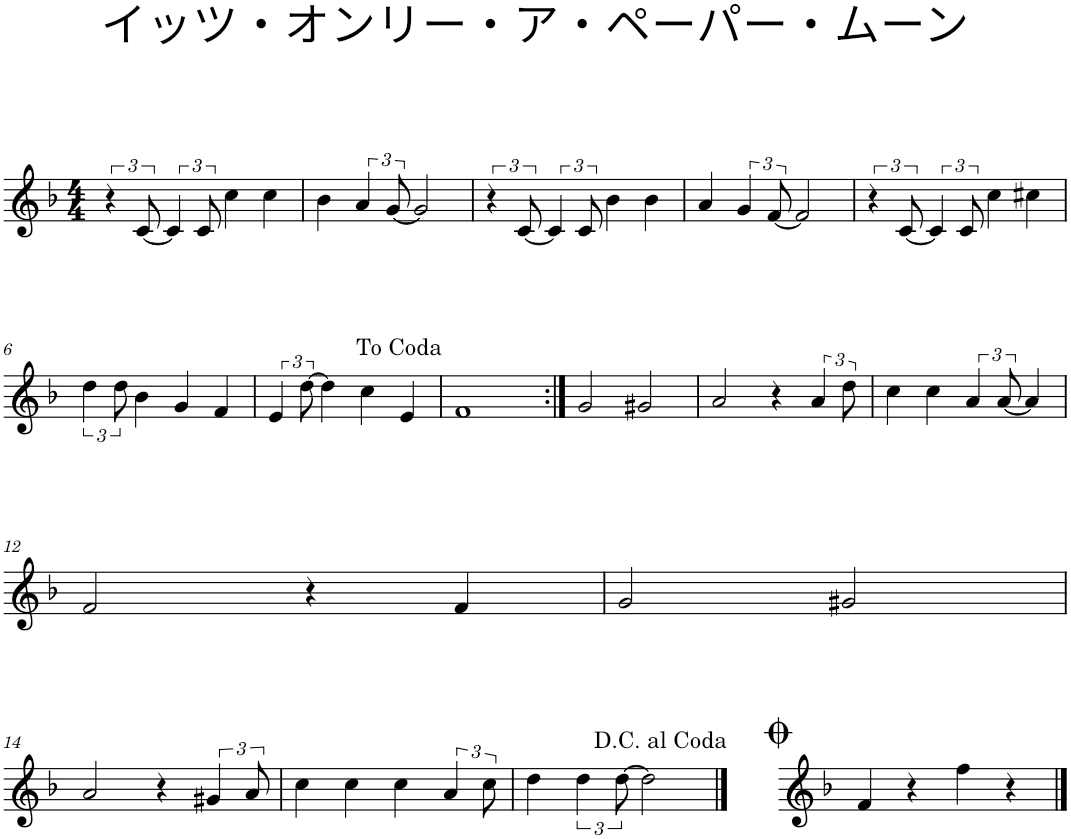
**kern
*part1
*staff1
*I"Piano
*I'Pno.
*clefG2
*k[b-]
*M4/4
=1
6r
[4c/
12c/
4cc\
4cc\
=2
4b-\
6a/
[12g/
2g/]
=3
6r
[4c/
12c/
4b-\
4b-\
=4
4a/
6g/
[12f/
2f/]
=5
6r
[4c/
12c/
4cc\
4cc#X\
!!LO:LB:g=z
=6
6dd\
12dd\
4b-\
4g/
4f/
=7
6e/
[12dd\
4dd\]
4cc\
4e/
=8
1f
=9:|!
2g/
2g#X/
=10
2a/
4r
6a/
12dd\
=11
4cc\
4cc\
6a/
[12a/
4a/]
!!LO:LB:g=z
=12
2f/
4r
4f/
=13
2g/
2g#X/
!!LO:LB:g=z
=14
2a/
4r
6g#X/
12a/
=15
4cc\
4cc\
4cc\
6a/
12cc\
=16
4dd\
6dd\
[12dd\
2dd\]
==17
4f/
4r
4ff\
4r
==
*-
